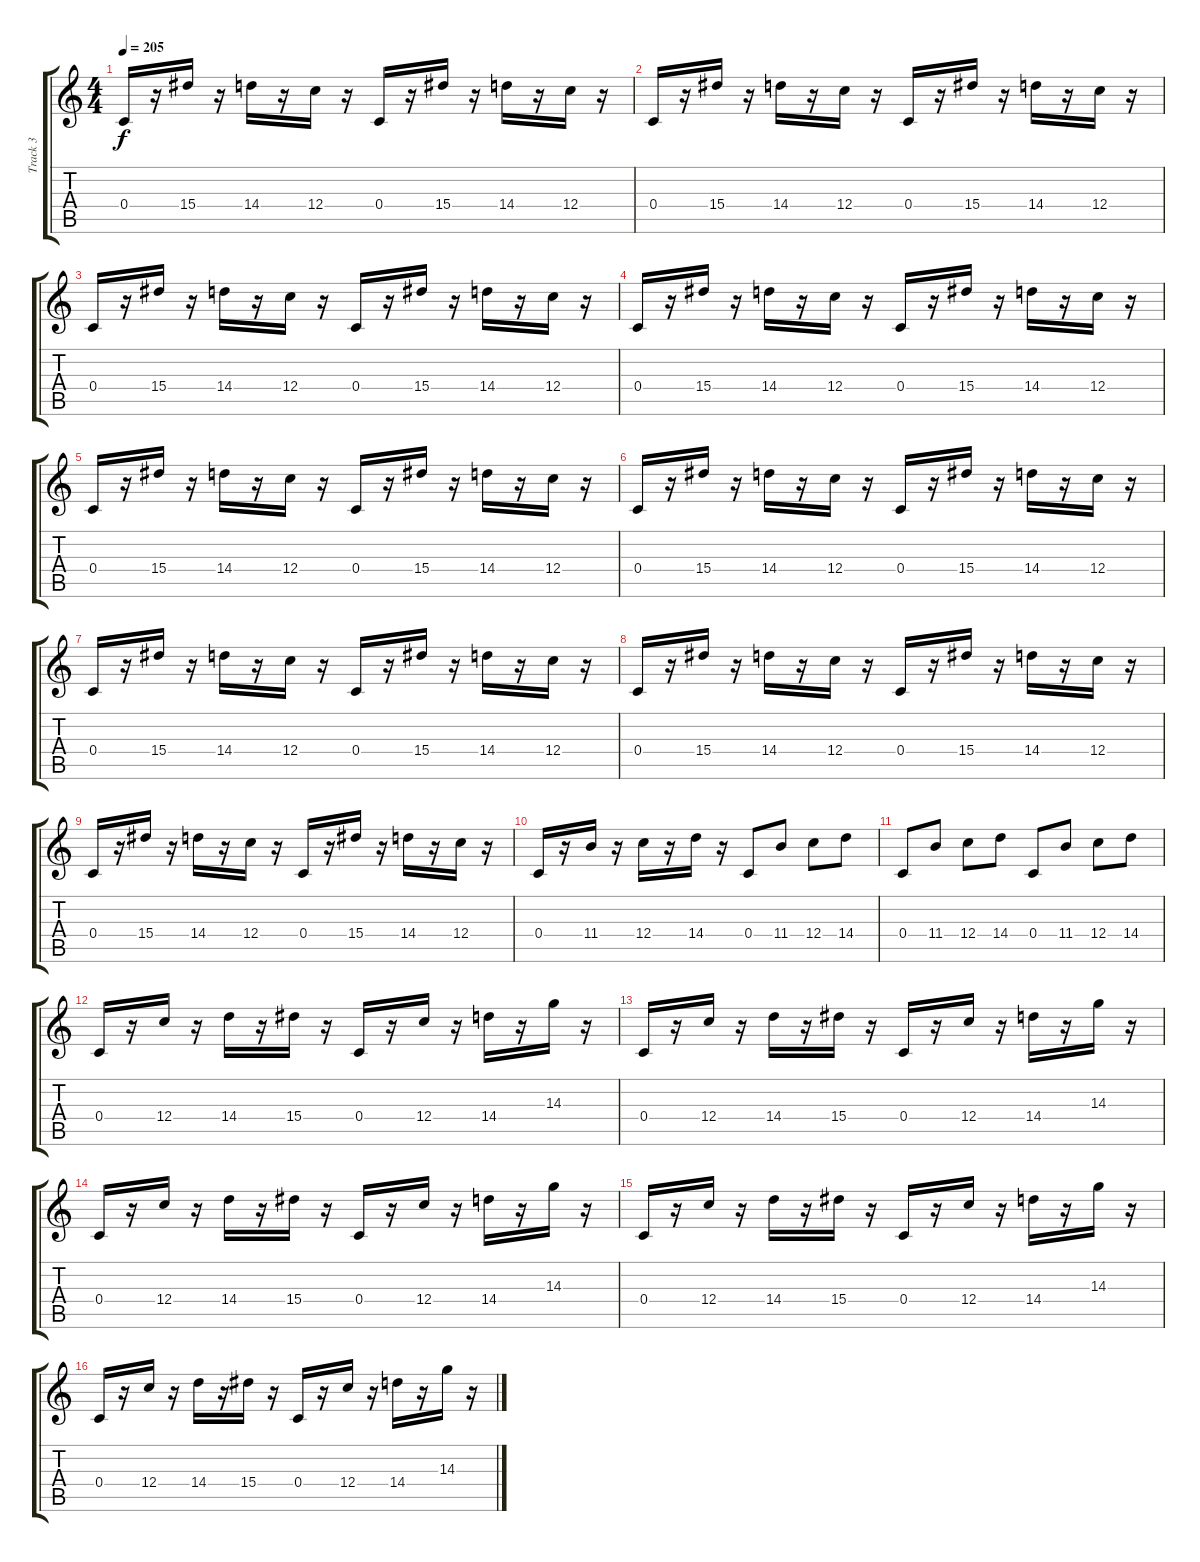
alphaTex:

\track ("Track 3" "Track 3") {instrument electricguitarmuted}
\staff {score tabs}
\tuning (D4 A3 F3 C3 G2 C2) {hide}
\ts (4 4)
\tempo 205
\clef g2
\ks c
0.4.16{dy f} r.16 15.4.16 r.16 14.4.16 r.16 12.4.16 r.16 0.4.16 r.16 15.4.16 r.16 14.4.16 r.16 12.4.16 r.16 |
0.4.16 r.16 15.4.16 r.16 14.4.16 r.16 12.4.16 r.16 0.4.16 r.16 15.4.16 r.16 14.4.16 r.16 12.4.16 r.16 |
0.4.16 r.16 15.4.16 r.16 14.4.16 r.16 12.4.16 r.16 0.4.16 r.16 15.4.16 r.16 14.4.16 r.16 12.4.16 r.16 |
0.4.16 r.16 15.4.16 r.16 14.4.16 r.16 12.4.16 r.16 0.4.16 r.16 15.4.16 r.16 14.4.16 r.16 12.4.16 r.16 |
0.4.16 r.16 15.4.16 r.16 14.4.16 r.16 12.4.16 r.16 0.4.16 r.16 15.4.16 r.16 14.4.16 r.16 12.4.16 r.16 |
0.4.16 r.16 15.4.16 r.16 14.4.16 r.16 12.4.16 r.16 0.4.16 r.16 15.4.16 r.16 14.4.16 r.16 12.4.16 r.16 |
0.4.16 r.16 15.4.16 r.16 14.4.16 r.16 12.4.16 r.16 0.4.16 r.16 15.4.16 r.16 14.4.16 r.16 12.4.16 r.16 |
0.4.16 r.16 15.4.16 r.16 14.4.16 r.16 12.4.16 r.16 0.4.16 r.16 15.4.16 r.16 14.4.16 r.16 12.4.16 r.16 |
0.4.16 r.16 15.4.16 r.16 14.4.16 r.16 12.4.16 r.16 0.4.16 r.16 15.4.16 r.16 14.4.16 r.16 12.4.16 r.16 |
0.4.16 r.16 11.4.16 r.16 12.4.16 r.16 14.4.16 r.16 0.4.8 11.4.8 12.4.8 14.4.8 |
0.4.8 11.4.8 12.4.8 14.4.8 0.4.8 11.4.8 12.4.8 14.4.8 |
0.4.16 r.16 12.4.16 r.16 14.4.16 r.16 15.4.16 r.16 0.4.16 r.16 12.4.16 r.16 14.4.16 r.16 14.3.16 r.16 |
0.4.16 r.16 12.4.16 r.16 14.4.16 r.16 15.4.16 r.16 0.4.16 r.16 12.4.16 r.16 14.4.16 r.16 14.3.16 r.16 |
0.4.16 r.16 12.4.16 r.16 14.4.16 r.16 15.4.16 r.16 0.4.16 r.16 12.4.16 r.16 14.4.16 r.16 14.3.16 r.16 |
0.4.16 r.16 12.4.16 r.16 14.4.16 r.16 15.4.16 r.16 0.4.16 r.16 12.4.16 r.16 14.4.16 r.16 14.3.16 r.16 |
0.4.16 r.16 12.4.16 r.16 14.4.16 r.16 15.4.16 r.16 0.4.16 r.16 12.4.16 r.16 14.4.16 r.16 14.3.16 r.16
